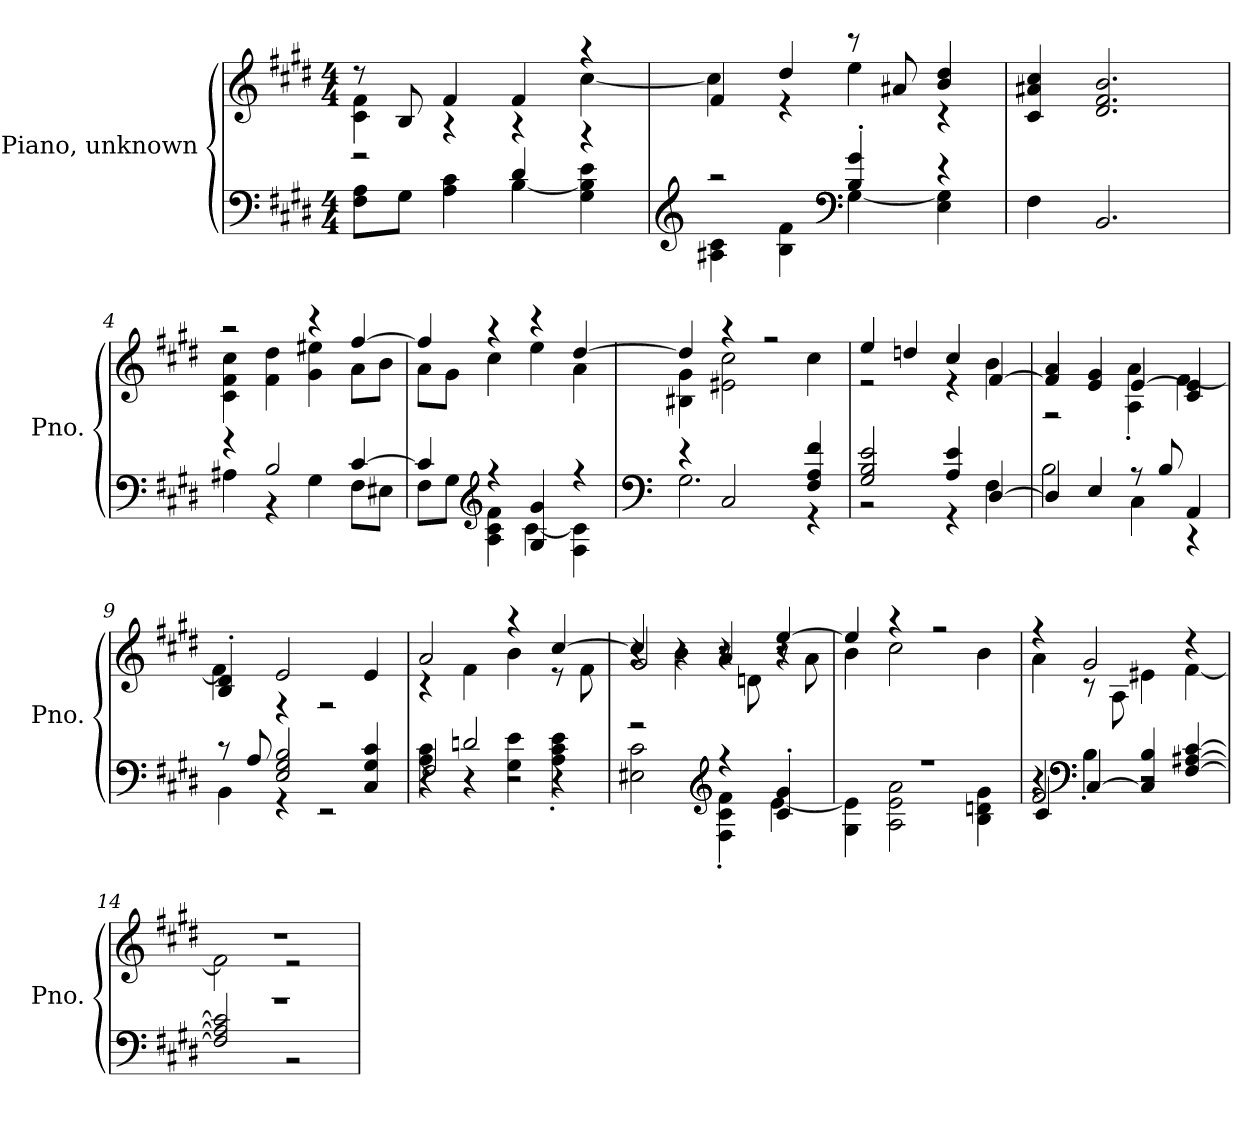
**kern	**kern
*part1	*part1
*staff2	*staff1
*I"Piano, unknown	*
*I'Pno.	*
*clefF4	*clefG2
*k[f#c#g#d#]	*k[f#c#g#d#]
*M4/4	*M4/4
*MM120	*MM120
=1	=1
*^	*^
2r	8F#\ 8A\L	8r	4c#\ 4f#\
.	8G#\J	8B/	.
.	4A\ 4c#\	4f#/	4r
4d#/	[4B\	4f#/	4r
4r	4G#\ 4B\] 4e\	4r	[4cc#\
=2	=2	=2	=2
*clefG2	*	*	*
2r	4A#X\ 4c#\	4f#/	4cc#\]
.	4B\ 4f#\	4dd#/	4r
*clefF4	*	*	*
4B/' 4g#/'	[4G#\	8r	4ee\
.	.	8a#X/	.
4r	4E\ 4G#\]	4b/ 4dd#/	4r
*v	*v	*	*
*	*v	*v
=3	=3
4F#\	4c#/ 4a#X/ 4cc#/
2.BB/	2.d#/ 2.f#/ 2.b/
=4	=4
*^	*^
4r	4A#X\	2r	4c#\ 4f#\ 4cc#\
2B/	4r	.	4f#\ 4dd#\
.	4G#\	4r	4g#\ 4ee#X\
[4c#/	8F#\L	[4ff#/	8a\L
.	8E#X\J	.	8b\J
=5	=5	=5	=5
4c#/]	8F#\L	4ff#/]	8a\L
.	8G#\J	.	8g#\J
*clefG2	*	*	*
4r	4A\ 4c#\ 4f#\	4r	4cc#\
4G#/ 4g#/	[4c#\	4r	4ee\
4r	4F#\ 4c#\]	[4dd#/	4a\
!!LO:LB:g=z	!!
=6	=6	=6	=6
*clefF4	*	*	*
4r	2.G#\	4dd#/]	4B#X\ 4g#\
2C#/	.	4r	2e#X\ 2cc#\
.	.	2r	.
4F#/ 4A/ 4f#/	4r	.	4cc#\
=7	=7	=7	=7
2G#/ 2B/ 2e/	2r	4ee/	2r
.	.	4ddn/	.
4A/ 4e/	4r	4cc#/	4r
[4D#/	4F#\	[4f#/	4b\
=8	=8	=8	=8
4D#/]	2B\	4f#/] 4a/	2r
4E/	.	4e/ 4g#/	.
8r	4C#\	[4e/	4A\' 4a\'
8B/	.	.	.
4AA/	4r	4c#/ 4e/]	[4f#\
=9	=9	=9	=9
8r	4BB\	4B/' 4d#/'	4f#\]
8A/	.	.	.
2E/ 2G#/ 2B/	4r	2e/	4r
.	2r	.	2r
4C#/ 4G#/ 4c#/	.	4e/	.
=10	=10	=10	=10
*	*^	*	*
4r	4A\ 4c#\	2F#/	2a/	4r
2dn/	4r	.	.	4f#\
.	4G#\ 4e\	2r	4r	4b\
4r	4A\' 4c#\' 4e\'	.	[4cc#/	8r
.	.	.	.	8f#\
*	*v	*v	*	*
=11	=11	=11	=11
*	*	*	*^
2r	2E#X\ 2c#\	4cc#/]	4r	2g#/
.	.	4r	4b\	.
*clefG2	*	*	*	*
4r	4F#\' 4c#\' 4f#\'	4r	8r	4a/
.	.	.	8dn\	.
4c#/' 4g#/'	[4e\	[4ee/	8r	4r
.	.	.	8a\	.
*	*	*	*v	*v
!!LO:LB:g=z
=12	=12	=12	=12
1r	4G#\ 4e\]	4ee/]	4b\
.	2A\ 2e\ 2a\	4r	2cc#\
.	.	2r	.
.	4B\ 4dn\ 4g#\	.	4b\
=13	=13	=13	=13
*	*^	*	*
2f#/	4r	4c#/	4r	4a\
*clefF4	*	*	*	*
.	4B'\	[4C#/	2g#/	8r
.	.	.	.	8A\
2r	2r	4C#/] 4B/	.	4e#X\
.	.	[4F#/ [4A#X/ [4c#/	4r	[4f#\
*	*v	*v	*	*
=14	=14	=14	=14
1r	2F#/] 2A#/] 2c#/]	1r	2f#\]
.	2r	.	2r
*v	*v	*	*
*	*v	*v
=	=
*-	*-
